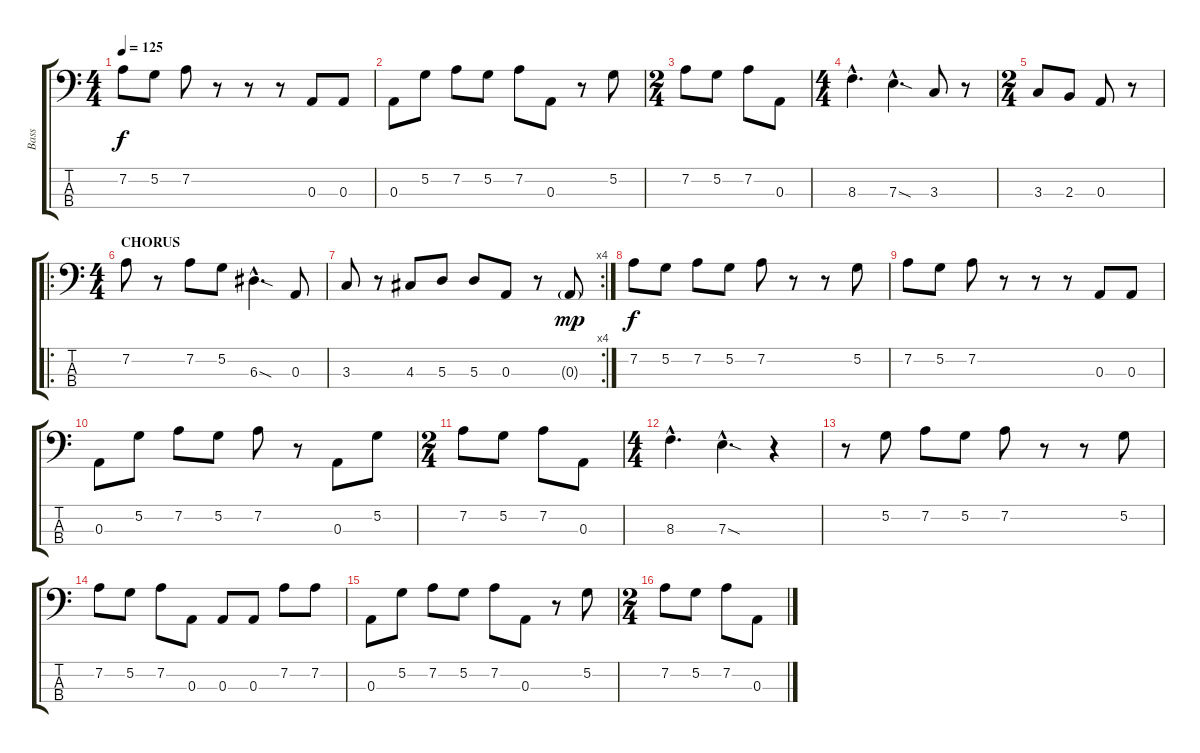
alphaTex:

\track ("Bass" "Bass") {instrument electricbassfinger}
\staff {score tabs}
\tuning (G2 D2 A1 E1) {hide}
\ts (4 4)
\tempo 125
\clef f4
\ks c
7.2.8{dy f} 5.2.8 7.2.8 r.8 r.8 r.8 0.3.8 0.3.8 |
0.3.8 5.2.8 7.2.8 5.2.8 7.2.8 0.3.8 r.8 5.2.8 |
\ts (2 4)
7.2.8 5.2.8 7.2.8 0.3.8 |
\ts (4 4)
8.3{hac}.4{d} 7.3{sod hac}.4{d} 3.3.8 r.8 |
\ts (2 4)
3.3.8 2.3.8 0.3.8 r.8 |
\ro
\ts (4 4)
\section ("" "CHORUS")
7.2.8 r.8 7.2.8 5.2.8 6.3{sod hac}.4{d} 0.3.8 |
\rc 4
3.3.8 r.8 4.3.8 5.3.8 5.3.8 0.3.8 r.8 0.3{g}.8{dy mp} |
7.2.8{dy f} 5.2.8 7.2.8 5.2.8 7.2.8 r.8 r.8 5.2.8 |
7.2.8 5.2.8 7.2.8 r.8 r.8 r.8 0.3.8 0.3.8 |
0.3.8 5.2.8 7.2.8 5.2.8 7.2.8 r.8 0.3.8 5.2.8 |
\ts (2 4)
7.2.8 5.2.8 7.2.8 0.3.8 |
\ts (4 4)
8.3{hac}.4{d} 7.3{sod hac}.4{d} r.4 |
r.8 5.2.8 7.2.8 5.2.8 7.2.8 r.8 r.8 5.2.8 |
7.2.8 5.2.8 7.2.8 0.3.8 0.3.8 0.3.8 7.2.8 7.2.8 |
0.3.8 5.2.8 7.2.8 5.2.8 7.2.8 0.3.8 r.8 5.2.8 |
\ts (2 4)
7.2.8 5.2.8 7.2.8 0.3.8
